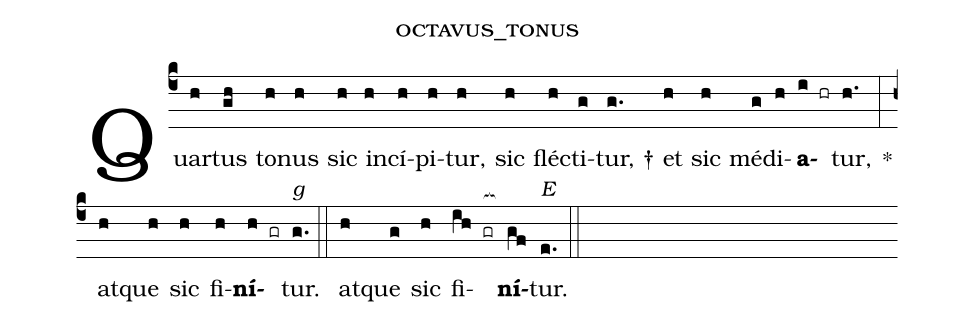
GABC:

name:octavus_tonus;
%%
(c4)Quar(h)tus(gh) to(h)nus(h) sic(h) in(h)cí(h)pi(h)tur,(h) sic(h) flé(h)cti(g)tur, †(g.) et(h) sic(h) mé(g)di(h)<b>a</b>(i hr)tur,(h.) *(:) at(h)que(h) sic(h) fi(h)<b>ní</b>(h gr)tur.<alt>g</alt>(g.) (::)
at(h)que(g) sic(h) fi(ih gr[ocb:1{])<b>ní</b>(gf[ocb:0}])tur.<alt>E</alt>(e.) (::)
